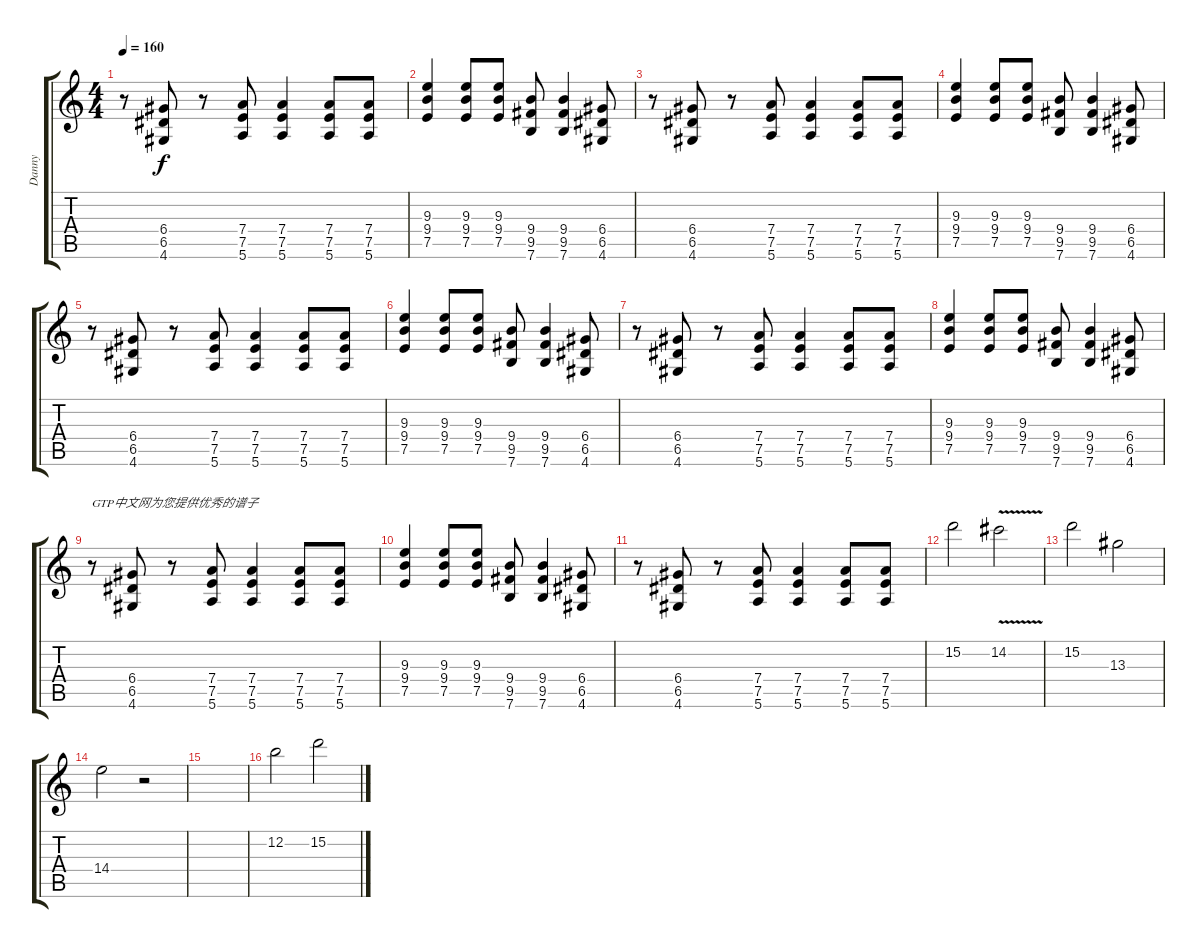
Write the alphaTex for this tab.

\track ("Danny" "Danny") {instrument distortionguitar}
\staff {score tabs}
\tuning (E4 B3 G3 D3 A2 E2) {hide}
\ts (4 4)
\tempo 160
\clef g2
\ks c
r.8{dy f} (6.4 6.5 4.6).8 r.8 (7.4 7.5 5.6).8 (7.4 7.5 5.6).4 (7.4 7.5 5.6).8 (7.4 7.5 5.6).8 |
(9.3 9.4 7.5).4 (9.3 9.4 7.5).8 (9.3 9.4 7.5).8 (9.4 9.5 7.6).8 (9.4 9.5 7.6).4 (6.4 6.5 4.6).8 |
r.8 (6.4 6.5 4.6).8 r.8 (7.4 7.5 5.6).8 (7.4 7.5 5.6).4 (7.4 7.5 5.6).8 (7.4 7.5 5.6).8 |
(9.3 9.4 7.5).4 (9.3 9.4 7.5).8 (9.3 9.4 7.5).8 (9.4 9.5 7.6).8 (9.4 9.5 7.6).4 (6.4 6.5 4.6).8 |
r.8 (6.4 6.5 4.6).8 r.8 (7.4 7.5 5.6).8 (7.4 7.5 5.6).4 (7.4 7.5 5.6).8 (7.4 7.5 5.6).8 |
(9.3 9.4 7.5).4 (9.3 9.4 7.5).8 (9.3 9.4 7.5).8 (9.4 9.5 7.6).8 (9.4 9.5 7.6).4 (6.4 6.5 4.6).8 |
r.8 (6.4 6.5 4.6).8 r.8 (7.4 7.5 5.6).8 (7.4 7.5 5.6).4 (7.4 7.5 5.6).8 (7.4 7.5 5.6).8 |
(9.3 9.4 7.5).4 (9.3 9.4 7.5).8 (9.3 9.4 7.5).8 (9.4 9.5 7.6).8 (9.4 9.5 7.6).4 (6.4 6.5 4.6).8 |
r.8{txt "GTP中文网为您提供优秀的谱子"} (6.4 6.5 4.6).8 r.8 (7.4 7.5 5.6).8 (7.4 7.5 5.6).4 (7.4 7.5 5.6).8 (7.4 7.5 5.6).8 |
(9.3 9.4 7.5).4 (9.3 9.4 7.5).8 (9.3 9.4 7.5).8 (9.4 9.5 7.6).8 (9.4 9.5 7.6).4 (6.4 6.5 4.6).8 |
r.8 (6.4 6.5 4.6).8 r.8 (7.4 7.5 5.6).8 (7.4 7.5 5.6).4 (7.4 7.5 5.6).8 (7.4 7.5 5.6).8 |
15.2.2 14.2{v}.2 |
15.2.2 13.3.2 |
14.4.2 r.2 |
|
12.2.2 15.2.2
